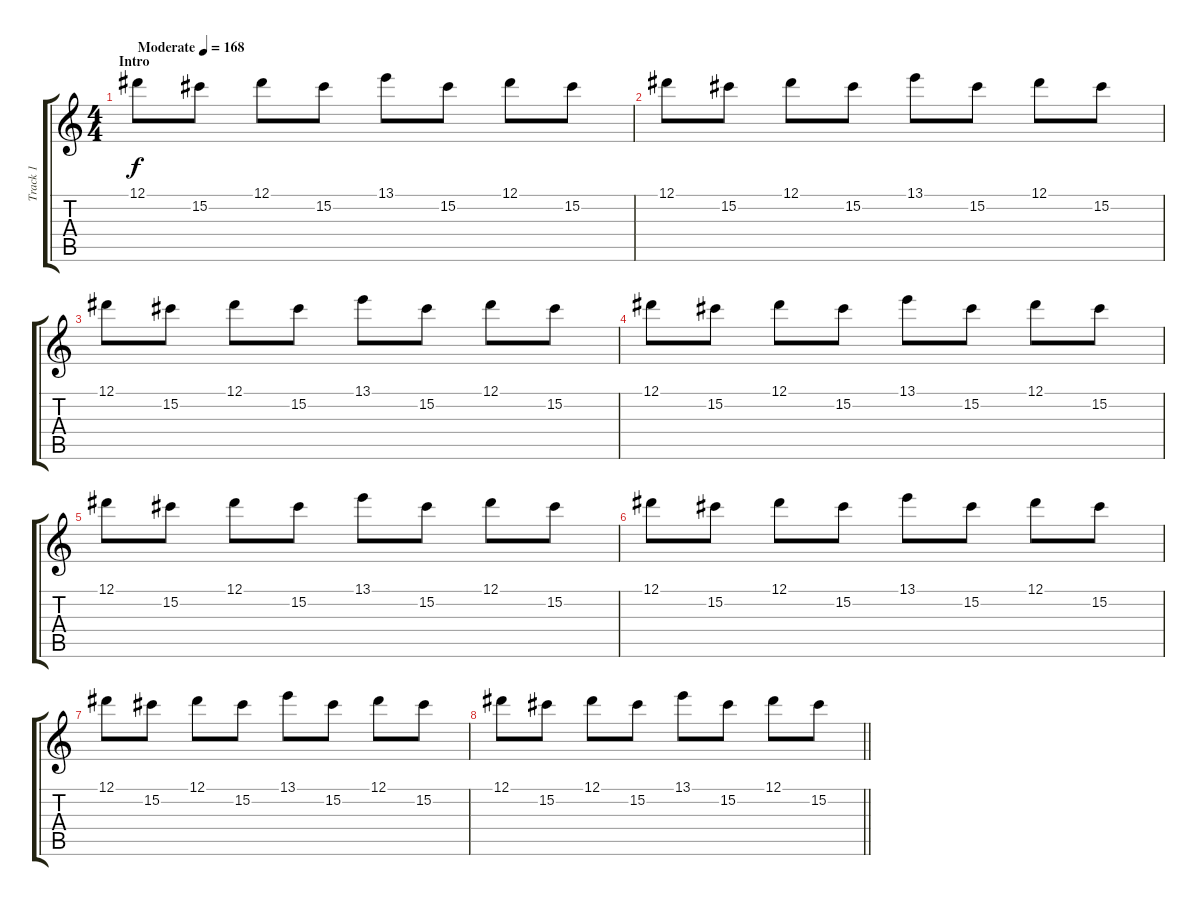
\track ("Track 1" "Track 1") {instrument distortionguitar}
\staff {score tabs}
\tuning (Eb4 Bb3 Gb3 Db3 Ab2 Db2) {hide}
\ts (4 4)
\section ("" "Intro")
\tempo (168 "Moderate")
\clef g2
\ks c
12.1.8{dy f instrument distortionguitar} 15.2.8 12.1.8 15.2.8 13.1.8 15.2.8 12.1.8 15.2.8 |
12.1.8 15.2.8 12.1.8 15.2.8 13.1.8 15.2.8 12.1.8 15.2.8 |
12.1.8 15.2.8 12.1.8 15.2.8 13.1.8 15.2.8 12.1.8 15.2.8 |
12.1.8 15.2.8 12.1.8 15.2.8 13.1.8 15.2.8 12.1.8 15.2.8 |
12.1.8 15.2.8 12.1.8 15.2.8 13.1.8 15.2.8 12.1.8 15.2.8 |
12.1.8 15.2.8 12.1.8 15.2.8 13.1.8 15.2.8 12.1.8 15.2.8 |
12.1.8 15.2.8 12.1.8 15.2.8 13.1.8 15.2.8 12.1.8 15.2.8 |
\barLineRight lightlight
12.1.8 15.2.8 12.1.8 15.2.8 13.1.8 15.2.8 12.1.8 15.2.8
